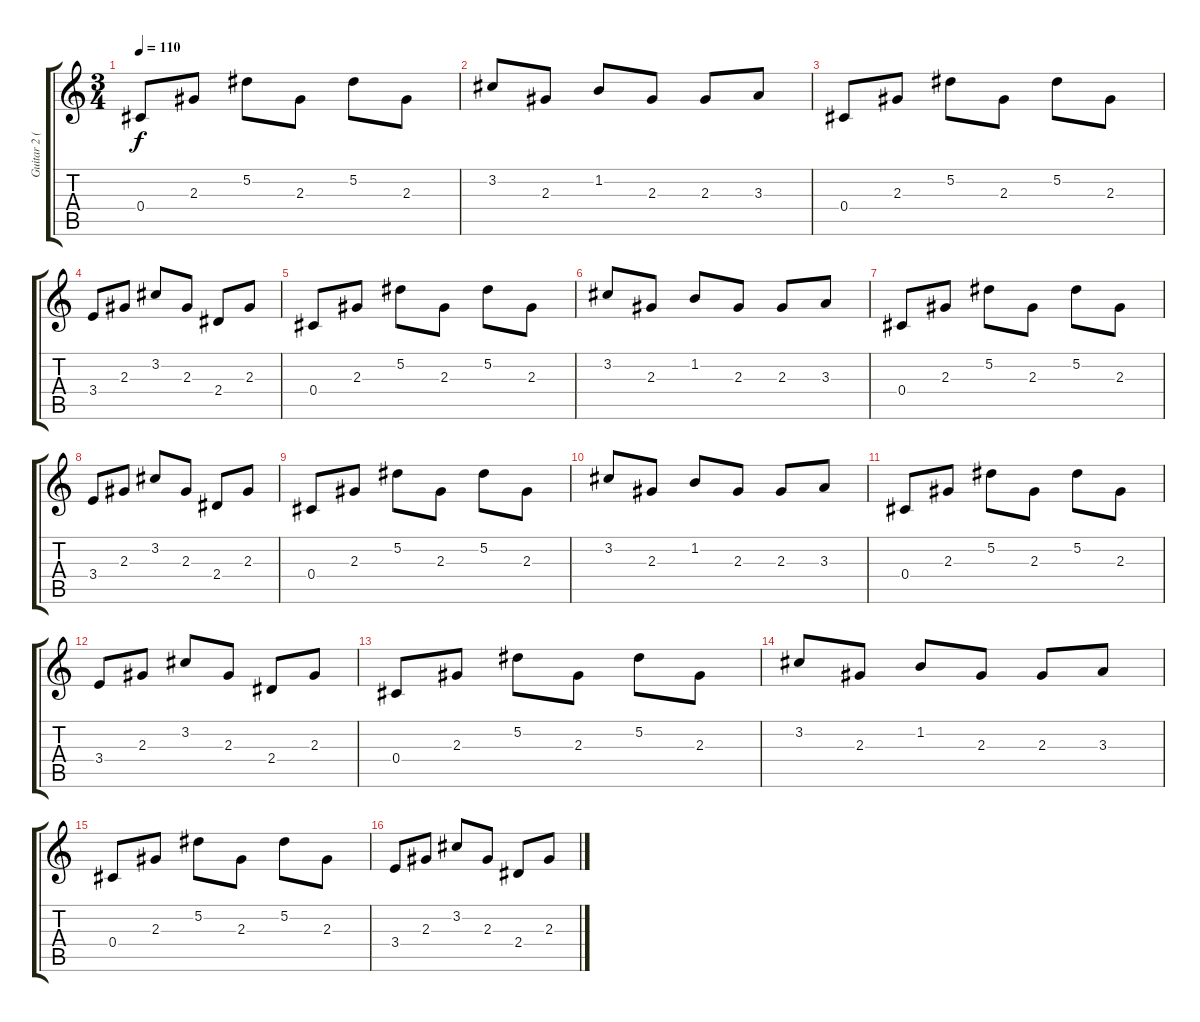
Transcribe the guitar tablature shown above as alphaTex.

\track ("Guitar 2 (Eb)" "Guitar 2 (") {instrument overdrivenguitar}
\staff {score tabs}
\tuning (Eb4 Bb3 Gb3 Db3 Ab2 Eb2) {hide}
\ts (3 4)
\tempo 110
\clef g2
\ks c
0.4.8{dy f} 2.3.8 5.2.8 2.3.8 5.2.8 2.3.8 |
3.2.8 2.3.8 1.2.8 2.3.8 2.3.8 3.3.8 |
0.4.8 2.3.8 5.2.8 2.3.8 5.2.8 2.3.8 |
3.4.8 2.3.8 3.2.8 2.3.8 2.4.8 2.3.8 |
0.4.8 2.3.8 5.2.8 2.3.8 5.2.8 2.3.8 |
3.2.8 2.3.8 1.2.8 2.3.8 2.3.8 3.3.8 |
0.4.8 2.3.8 5.2.8 2.3.8 5.2.8 2.3.8 |
3.4.8 2.3.8 3.2.8 2.3.8 2.4.8 2.3.8 |
0.4.8 2.3.8 5.2.8 2.3.8 5.2.8 2.3.8 |
3.2.8 2.3.8 1.2.8 2.3.8 2.3.8 3.3.8 |
0.4.8 2.3.8 5.2.8 2.3.8 5.2.8 2.3.8 |
3.4.8 2.3.8 3.2.8 2.3.8 2.4.8 2.3.8 |
0.4.8 2.3.8 5.2.8 2.3.8 5.2.8 2.3.8 |
3.2.8 2.3.8 1.2.8 2.3.8 2.3.8 3.3.8 |
0.4.8 2.3.8 5.2.8 2.3.8 5.2.8 2.3.8 |
3.4.8 2.3.8 3.2.8 2.3.8 2.4.8 2.3.8
